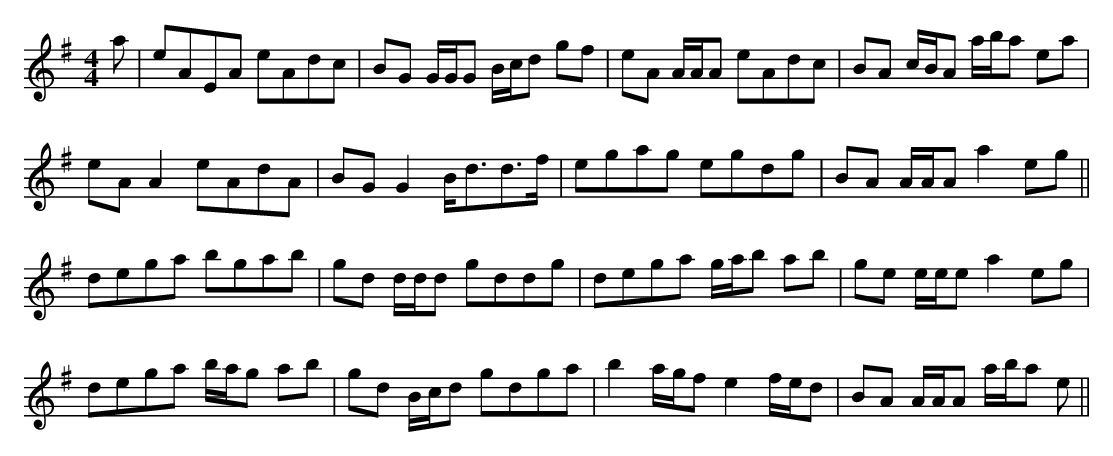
X:1
M:4/4
K:Ador
a|eAEA eAdc|BG G/G/G B/c/d gf|eA A/A/A eAdc|BA c/B/A a/b/a ea|
eA A2 eAdA|BG G2 B<dd>f|egag egdg|BA A/A/A a2 eg||
dega bgab|gd d/d/d gddg|dega g/a/b ab|ge e/e/e a2 eg|
dega b/a/g ab|gd B/c/d gdga|b2 a/g/f e2 f/e/d|BA A/A/A a/b/a e||
